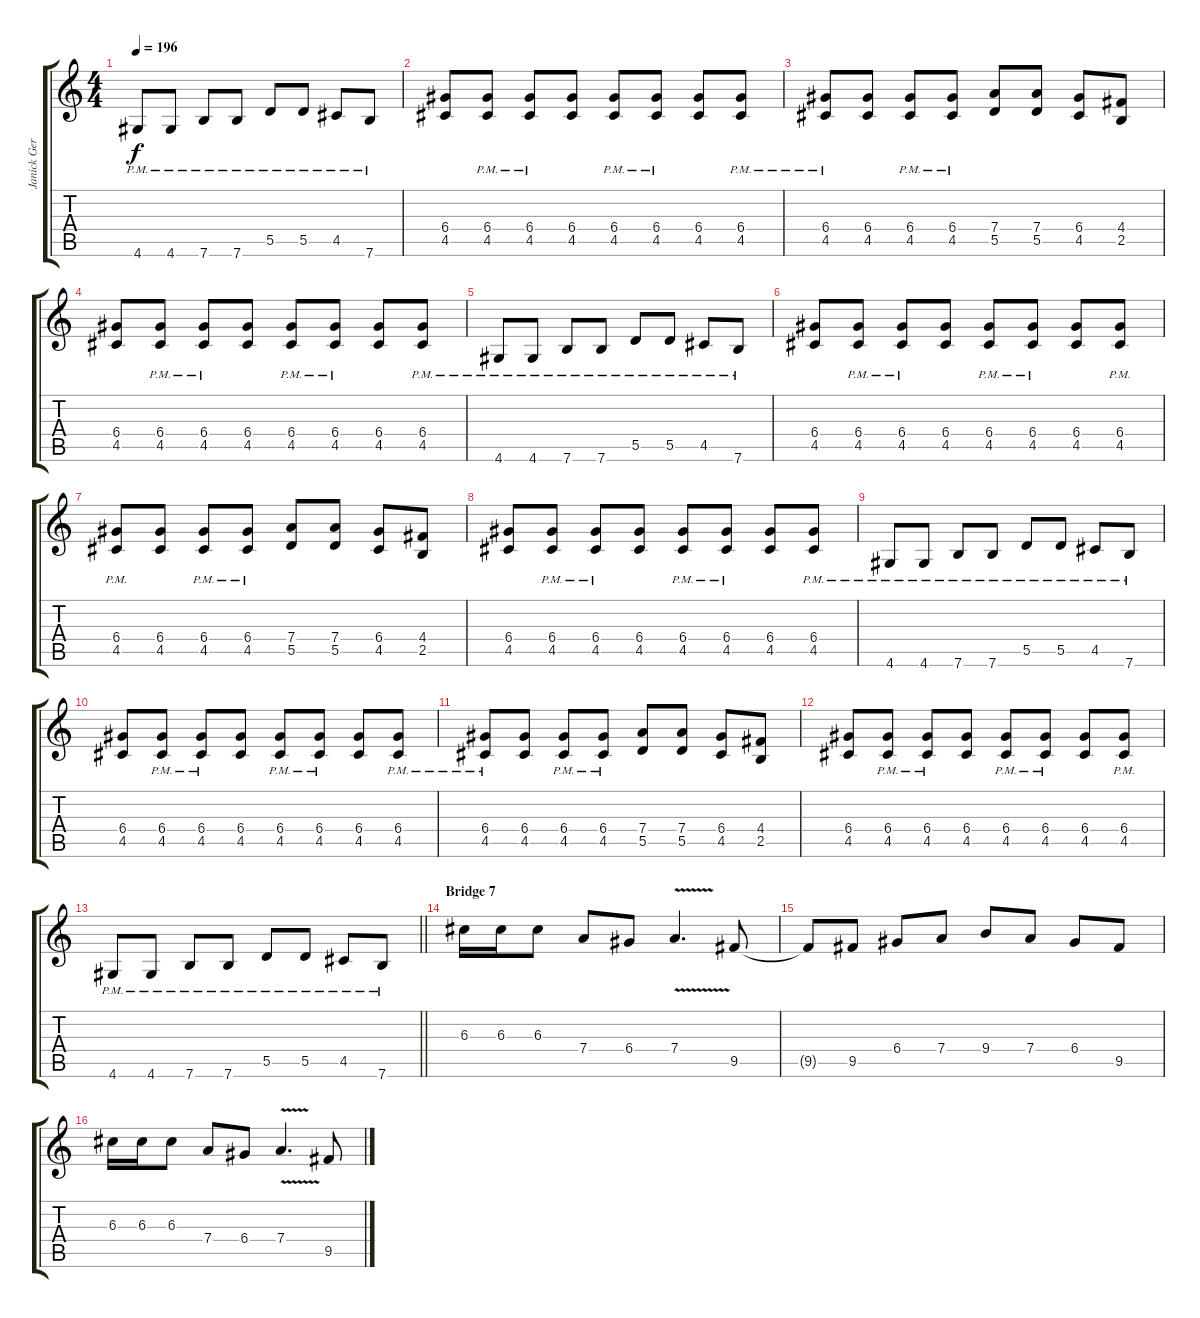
\track ("Janick Gers" "Janick Ger") {instrument distortionguitar}
\staff {score tabs}
\tuning (E4 B3 G3 D3 A2 E2) {hide}
\ts (4 4)
\tempo 196
\clef g2
\ks c
4.6{pm}.8{dy f} 4.6{pm}.8 7.6{pm}.8 7.6{pm}.8 5.5{pm}.8 5.5{pm}.8 4.5{pm}.8 7.6{pm}.8 |
(6.4 4.5).8 (6.4{pm} 4.5{pm}).8 (6.4{pm} 4.5{pm}).8 (6.4 4.5).8 (6.4{pm} 4.5{pm}).8 (6.4{pm} 4.5{pm}).8 (6.4 4.5).8 (6.4{pm} 4.5{pm}).8 |
(6.4{pm} 4.5{pm}).8 (6.4 4.5).8 (6.4{pm} 4.5{pm}).8 (6.4{pm} 4.5{pm}).8 (7.4 5.5).8 (7.4 5.5).8 (6.4 4.5).8 (4.4 2.5).8 |
(6.4 4.5).8 (6.4{pm} 4.5{pm}).8 (6.4{pm} 4.5{pm}).8 (6.4 4.5).8 (6.4{pm} 4.5{pm}).8 (6.4{pm} 4.5{pm}).8 (6.4 4.5).8 (6.4{pm} 4.5{pm}).8 |
4.6{pm}.8 4.6{pm}.8 7.6{pm}.8 7.6{pm}.8 5.5{pm}.8 5.5{pm}.8 4.5{pm}.8 7.6{pm}.8 |
(6.4 4.5).8 (6.4{pm} 4.5{pm}).8 (6.4{pm} 4.5{pm}).8 (6.4 4.5).8 (6.4{pm} 4.5{pm}).8 (6.4{pm} 4.5{pm}).8 (6.4 4.5).8 (6.4{pm} 4.5{pm}).8 |
(6.4{pm} 4.5{pm}).8 (6.4 4.5).8 (6.4{pm} 4.5{pm}).8 (6.4{pm} 4.5{pm}).8 (7.4 5.5).8 (7.4 5.5).8 (6.4 4.5).8 (4.4 2.5).8 |
(6.4 4.5).8 (6.4{pm} 4.5{pm}).8 (6.4{pm} 4.5{pm}).8 (6.4 4.5).8 (6.4{pm} 4.5{pm}).8 (6.4{pm} 4.5{pm}).8 (6.4 4.5).8 (6.4{pm} 4.5{pm}).8 |
4.6{pm}.8 4.6{pm}.8 7.6{pm}.8 7.6{pm}.8 5.5{pm}.8 5.5{pm}.8 4.5{pm}.8 7.6{pm}.8 |
(6.4 4.5).8 (6.4{pm} 4.5{pm}).8 (6.4{pm} 4.5{pm}).8 (6.4 4.5).8 (6.4{pm} 4.5{pm}).8 (6.4{pm} 4.5{pm}).8 (6.4 4.5).8 (6.4{pm} 4.5{pm}).8 |
(6.4{pm} 4.5{pm}).8 (6.4 4.5).8 (6.4{pm} 4.5{pm}).8 (6.4{pm} 4.5{pm}).8 (7.4 5.5).8 (7.4 5.5).8 (6.4 4.5).8 (4.4 2.5).8 |
(6.4 4.5).8 (6.4{pm} 4.5{pm}).8 (6.4{pm} 4.5{pm}).8 (6.4 4.5).8 (6.4{pm} 4.5{pm}).8 (6.4{pm} 4.5{pm}).8 (6.4 4.5).8 (6.4{pm} 4.5{pm}).8 |
\barLineRight lightlight
4.6{pm}.8 4.6{pm}.8 7.6{pm}.8 7.6{pm}.8 5.5{pm}.8 5.5{pm}.8 4.5{pm}.8 7.6{pm}.8 |
\section ("" "Bridge 7")
6.3.16 6.3.16 6.3.8 7.4.8 6.4.8 7.4{v}.4{d} 9.5.8 |
9.5{t}.8 9.5.8 6.4.8 7.4.8 9.4.8 7.4.8 6.4.8 9.5.8 |
6.3.16 6.3.16 6.3.8 7.4.8 6.4.8 7.4{v}.4{d} 9.5.8
